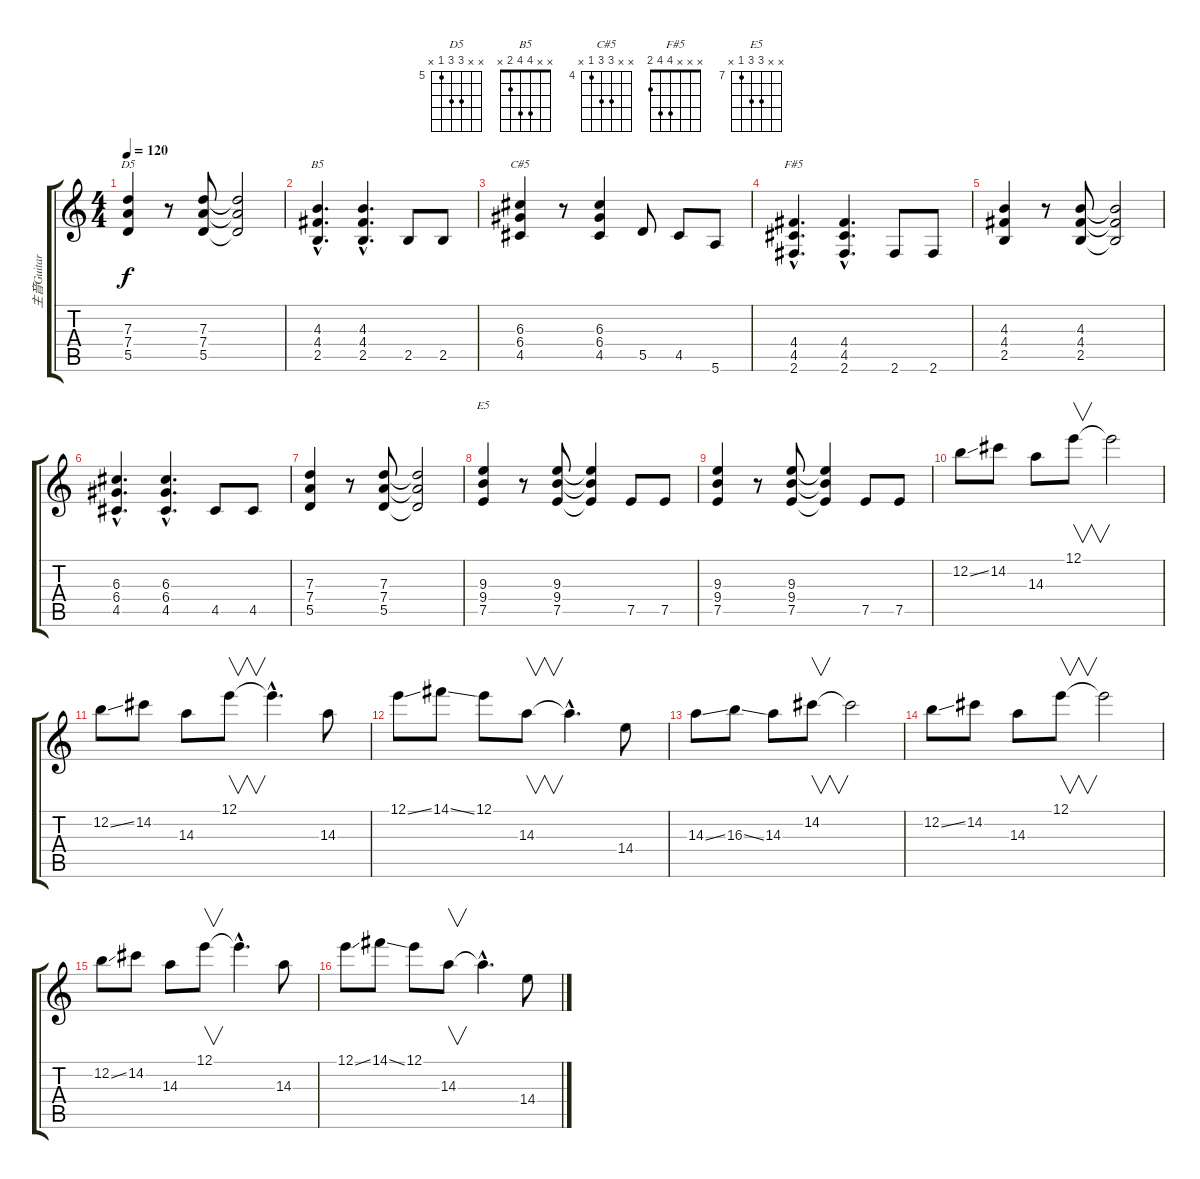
\track ("主音Guitar" "主音Guitar") {instrument overdrivenguitar}
\staff {score tabs}
\tuning (E4 B3 G3 D3 A2 E2) {hide}
\chord ("D5" x x 7 7 5 x) {firstfret 5}
\chord ("B5" x x 4 4 2 x)
\chord ("C#5" x x 6 6 4 x) {firstfret 4}
\chord ("F#5" x x x 4 4 2)
\chord ("E5" x x 9 9 7 x) {firstfret 7}
\ts (4 4)
\tempo 120
\clef g2
\ks c
(7.3 7.4 5.5).4{ch "D5" dy f volume 16} r.8 (7.3 7.4 5.5).8 (7.3{t} 7.4{t} 5.5{t}).2 |
(4.3{hac} 4.4{hac} 2.5{hac}).4{d ch "B5"} (4.3{hac} 4.4{hac} 2.5{hac}).4{d} 2.5.8 2.5.8 |
(6.3 6.4 4.5).4{ch "C#5"} r.8 (6.3 6.4 4.5).4 5.5.8 4.5.8 5.6.8 |
(4.4{hac} 4.5{hac} 2.6{hac}).4{d ch "F#5"} (4.4{hac} 4.5{hac} 2.6{hac}).4{d} 2.6.8 2.6.8 |
(4.3 4.4 2.5).4 r.8 (4.3 4.4 2.5).8 (4.3{t} 4.4{t} 2.5{t}).2 |
(6.3{hac} 6.4{hac} 4.5{hac}).4{d} (6.3{hac} 6.4{hac} 4.5{hac}).4{d} 4.5.8 4.5.8 |
(7.3 7.4 5.5).4 r.8 (7.3 7.4 5.5).8 (7.3{t} 7.4{t} 5.5{t}).2 |
(9.3 9.4 7.5).4{ch "E5"} r.8 (9.3 9.4 7.5).8 (9.3{t} 9.4{t} 7.5{t}).4 7.5.8 7.5.8 |
(9.3 9.4 7.5).4 r.8 (9.3 9.4 7.5).8 (9.3{t} 9.4{t} 7.5{t}).4 7.5.8 7.5.8 |
12.2{ss}.8{volume 11} 14.2.8 14.3.8 12.1.8{v} 12.1{t}.2 |
12.2{ss}.8 14.2.8 14.3.8 12.1.8{v} 12.1{hac t}.4{d} 14.3.8 |
12.1{ss}.8 14.1{ss}.8 12.1.8 14.3.8{v} 14.3{hac t}.4{d} 14.4.8 |
14.3{ss}.8 16.3{ss}.8 14.3.8 14.2.8{v} 14.2{t}.2 |
12.2{ss}.8 14.2.8 14.3.8 12.1.8{v} 12.1{t}.2 |
12.2{ss}.8 14.2.8 14.3.8 12.1.8{v} 12.1{hac t}.4{d} 14.3.8 |
12.1{ss}.8 14.1{ss}.8 12.1.8 14.3.8{v} 14.3{hac t}.4{d} 14.4.8
